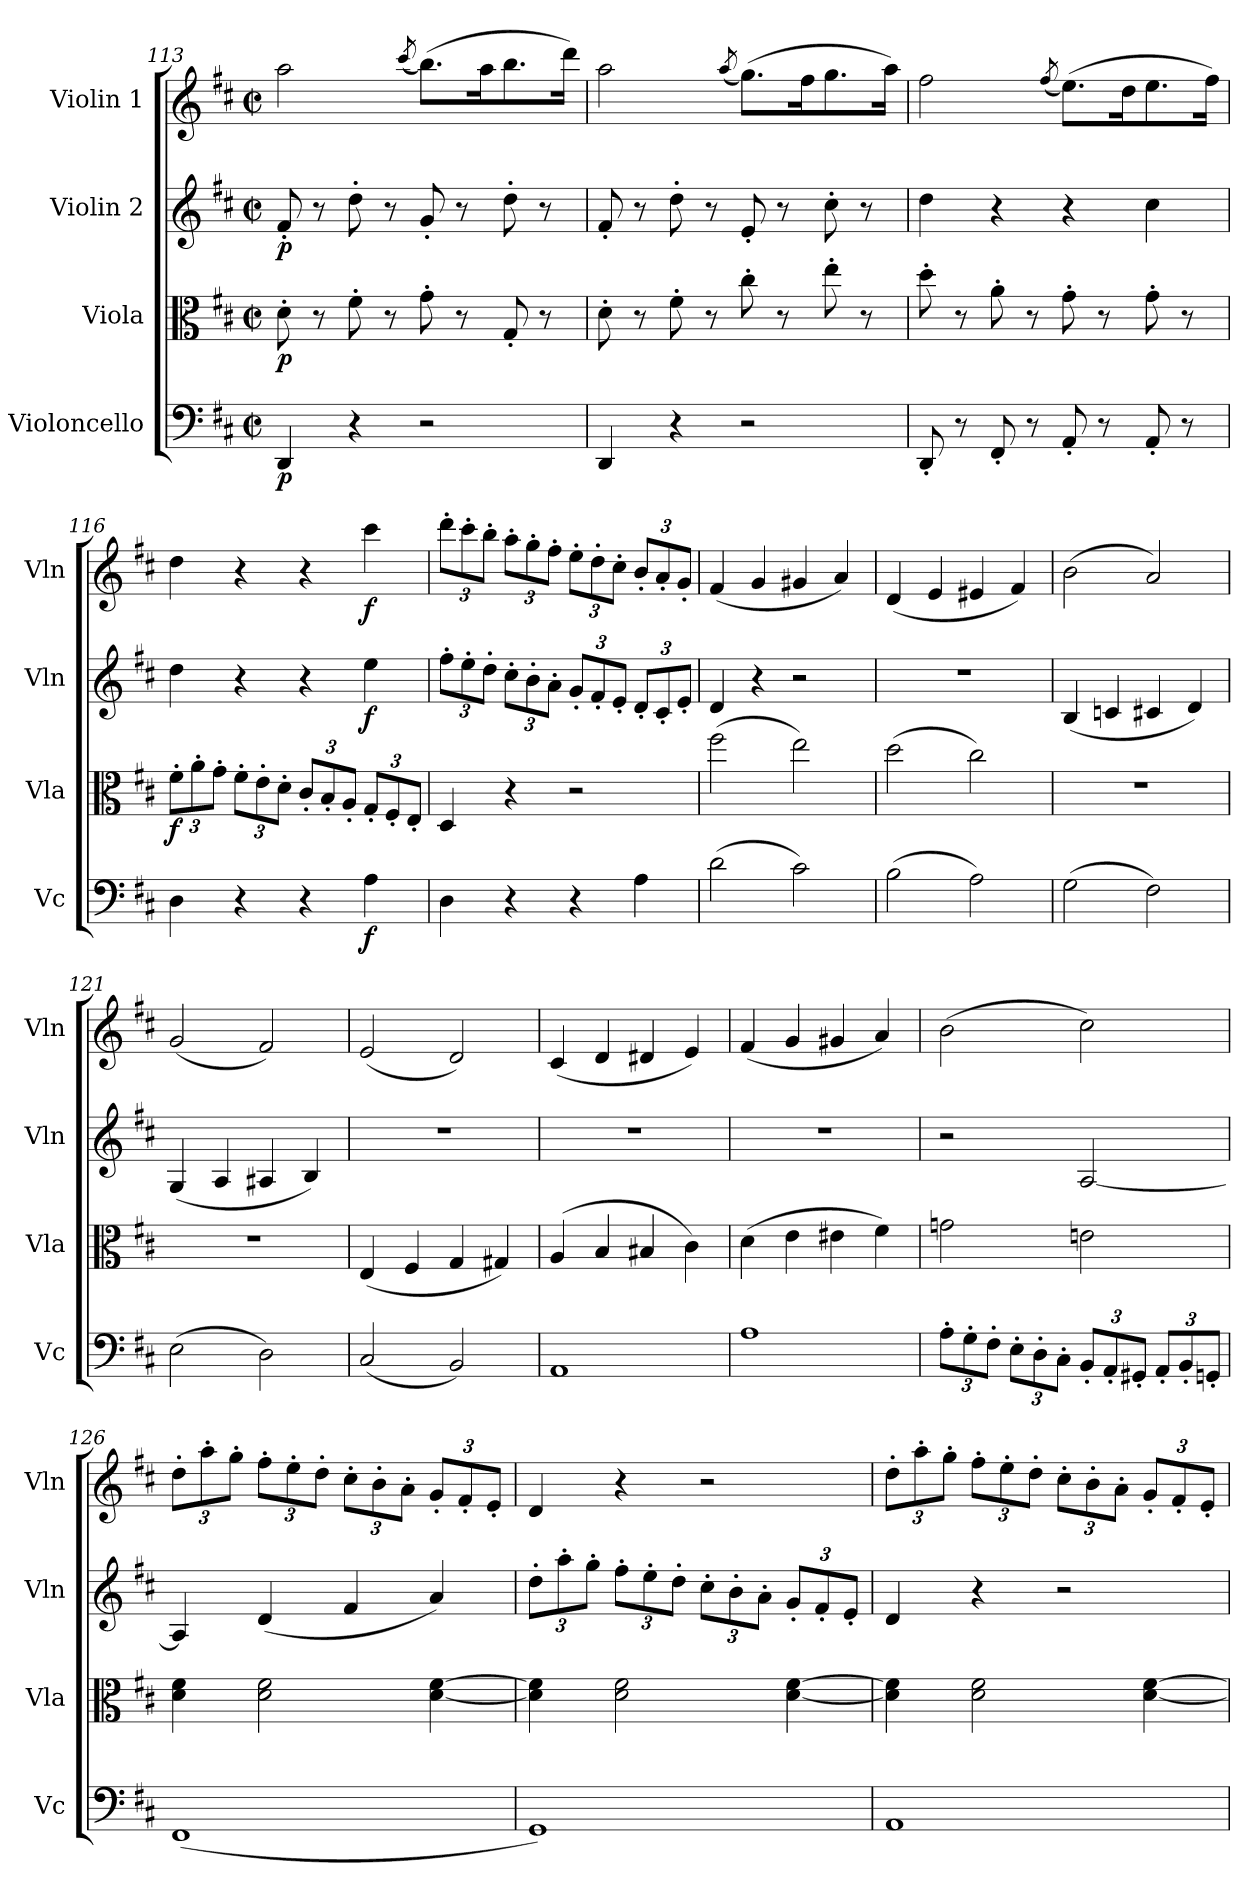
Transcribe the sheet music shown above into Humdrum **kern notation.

**kern	**dynam	**kern	**dynam	**kern	**dynam	**kern	**dynam
*part4	*part4	*part3	*part3	*part2	*part2	*part1	*part1
*staff4	*staff4	*staff3	*staff3	*staff2	*staff2	*staff1	*staff1
*I"Violoncello	*	*I"Viola	*	*I"Violin 2	*	*I"Violin 1	*
*I'Vc	*	*I'Vla	*	*I'Vln	*	*I'Vln	*
*clefF4	*	*clefC3	*	*clefG2	*	*clefG2	*
*k[f#c#]	*	*k[f#c#]	*	*k[f#c#]	*	*k[f#c#]	*
*M2/2	*	*M2/2	*	*M2/2	*	*M2/2	*
*met(c|)	*	*met(c|)	*	*met(c|)	*	*met(c|)	*
=113	=113	=113	=113	=113	=113	=113	=113
!	!LO:DY:b	!	!LO:DY:b	!	!LO:DY:b	!	!
4DD/	p	8d'\	p	8f#'/	p	2aa\	.
.	.	8r	.	8r	.	.	.
4r	.	8f#'\	.	8dd'\	.	.	.
.	.	8r	.	8r	.	.	.
.	.	.	.	.	.	(8qccc#/	.
2r	.	8g'\	.	8g'/	.	(8.bb\L)	.
.	.	8r	.	8r	.	.	.
.	.	.	.	.	.	16aa\K	.
.	.	8G'/	.	8dd'\	.	8.bb\	.
.	.	8r	.	8r	.	.	.
.	.	.	.	.	.	16ddd\Jk)	.
=114	=114	=114	=114	=114	=114	=114	=114
4DD/	.	8d'\	.	8f#'/	.	2aa\	.
.	.	8r	.	8r	.	.	.
4r	.	8f#'\	.	8dd'\	.	.	.
.	.	8r	.	8r	.	.	.
.	.	.	.	.	.	(8qaa/	.
2r	.	8cc#'\	.	8e'/	.	(8.gg\L)	.
.	.	8r	.	8r	.	.	.
.	.	.	.	.	.	16ff#\K	.
.	.	8ee'\	.	8cc#'\	.	8.gg\	.
.	.	8r	.	8r	.	.	.
.	.	.	.	.	.	16aa\Jk)	.
=115	=115	=115	=115	=115	=115	=115	=115
8DD'/	.	8dd'\	.	4dd\	.	2ff#\	.
8r	.	8r	.	.	.	.	.
8FF#'/	.	8a'\	.	4r	.	.	.
8r	.	8r	.	.	.	.	.
.	.	.	.	.	.	(8qff#/	.
8AA'/	.	8g'\	.	4r	.	(8.ee\L)	.
8r	.	8r	.	.	.	.	.
.	.	.	.	.	.	16dd\K	.
8AA'/	.	8g'\	.	4cc#\	.	8.ee\	.
8r	.	8r	.	.	.	.	.
.	.	.	.	.	.	16ff#\Jk)	.
!!LO:LB:g=z
=116	=116	=116	=116	=116	=116	=116	=116
!	!	!	!LO:DY:b	!	!	!	!
4D\	.	12f#'\L	f	4dd\	.	4dd\	.
.	.	12a'\	.	.	.	.	.
.	.	12g'\J	.	.	.	.	.
*	*	*Xbrackettup	*	*	*	*	*
4r	.	12f#'\L	.	4r	.	4r	.
.	.	12e'\	.	.	.	.	.
.	.	12d'\J	.	.	.	.	.
4r	.	12c#'/L	.	4r	.	4r	.
.	.	12B'/	.	.	.	.	.
.	.	12A'/J	.	.	.	.	.
!	!LO:DY:b	!	!	!	!LO:DY:b	!	!LO:DY:b
4A\	f	12G'/L	.	4ee\	f	4ccc#\	f
.	.	12F#'/	.	.	.	.	.
.	.	12E'/J	.	.	.	.	.
=117	=117	=117	=117	=117	=117	=117	=117
4D\	.	4D/	.	12ff#'\L	.	12ddd'\L	.
.	.	.	.	12ee'\	.	12ccc#'\	.
.	.	.	.	12dd'\J	.	12bb'\J	.
*	*	*	*	*Xbrackettup	*	*Xbrackettup	*
4r	.	4r	.	12cc#'\L	.	12aa'\L	.
.	.	.	.	12b'\	.	12gg'\	.
.	.	.	.	12a'\J	.	12ff#'\J	.
4r	.	2r	.	12g'/L	.	12ee'\L	.
.	.	.	.	12f#'/	.	12dd'\	.
.	.	.	.	12e'/J	.	12cc#'\J	.
4A\	.	.	.	12d'/L	.	12b'/L	.
.	.	.	.	12c#'/	.	12a'/	.
.	.	.	.	12e'/J	.	12g'/J	.
=118	=118	=118	=118	=118	=118	=118	=118
(2d\	.	(2ff#\	.	4d/	.	(4f#/	.
.	.	.	.	4r	.	4g/	.
2c#\)	.	2ee\)	.	2r	.	4g#X/	.
.	.	.	.	.	.	4a/)	.
=119	=119	=119	=119	=119	=119	=119	=119
(2B\	.	(2dd\	.	1r	.	(4d/	.
.	.	.	.	.	.	4e/	.
2A\)	.	2cc#\)	.	.	.	4e#X/	.
.	.	.	.	.	.	4f#/)	.
!!LO:LB:g=z
=120	=120	=120	=120	=120	=120	=120	=120
(2G\	.	1r	.	(4B/	.	(2b\	.
.	.	.	.	4cn/	.	.	.
2F#\)	.	.	.	4c#X/	.	2a/)	.
.	.	.	.	4d/)	.	.	.
=121	=121	=121	=121	=121	=121	=121	=121
(2E\	.	1r	.	(4G/	.	(2g/	.
.	.	.	.	4A/	.	.	.
2D\)	.	.	.	4A#X/	.	2f#/)	.
.	.	.	.	4B/)	.	.	.
!!LO:LB:g=z
=122	=122	=122	=122	=122	=122	=122	=122
(2C#/	.	(4E/	.	1r	.	(2e/	.
.	.	4F#/	.	.	.	.	.
2BB/)	.	4G/	.	.	.	2d/)	.
.	.	4G#X/)	.	.	.	.	.
=123	=123	=123	=123	=123	=123	=123	=123
1AA	.	(4A/	.	1r	.	(4c#/	.
.	.	4B/	.	.	.	4d/	.
.	.	4B#X/	.	.	.	4d#X/	.
.	.	4c#\)	.	.	.	4e/)	.
=124	=124	=124	=124	=124	=124	=124	=124
1A	.	(4d\	.	1r	.	(4f#/	.
.	.	4e\	.	.	.	4g/	.
.	.	4e#X\	.	.	.	4g#X/	.
.	.	4f#\)	.	.	.	4a/)	.
=125	=125	=125	=125	=125	=125	=125	=125
12A'\L	.	2gn\	.	2r	.	(2b\	.
12G'\	.	.	.	.	.	.	.
12F#'\J	.	.	.	.	.	.	.
*Xbrackettup	*	*	*	*	*	*	*
12E'\L	.	.	.	.	.	.	.
12D'\	.	.	.	.	.	.	.
12C#'\J	.	.	.	.	.	.	.
12BB'/L	.	2en\	.	[2A/	.	2cc#\)	.
12AA'/	.	.	.	.	.	.	.
12GG#X'/J	.	.	.	.	.	.	.
12AA'/L	.	.	.	.	.	.	.
12BB'/	.	.	.	.	.	.	.
12GGn'/J	.	.	.	.	.	.	.
!!LO:PB:g=z
=126	=126	=126	=126	=126	=126	=126	=126
*	*	*	*	*	*	*brackettup	*
(1FF#	.	4d\ 4f#\	.	4A/]	.	12dd'\L	.
.	.	.	.	.	.	12aa'\	.
.	.	.	.	.	.	12gg'\J	.
*	*	*	*	*	*	*Xbrackettup	*
.	.	2d\ 2f#\	.	(4d/	.	12ff#'\L	.
.	.	.	.	.	.	12ee'\	.
.	.	.	.	.	.	12dd'\J	.
.	.	.	.	4f#/	.	12cc#'\L	.
.	.	.	.	.	.	12b'\	.
.	.	.	.	.	.	12a'\J	.
.	.	[4d\ [4f#\	.	4a/)	.	12g'/L	.
.	.	.	.	.	.	12f#'/	.
.	.	.	.	.	.	12e'/J	.
!!LO:LB:g=z
=127	=127	=127	=127	=127	=127	=127	=127
*	*	*	*	*brackettup	*	*	*
1GG)	.	4d\] 4f#\]	.	12dd'\L	.	4d/	.
.	.	.	.	12aa'\	.	.	.
.	.	.	.	12gg'\J	.	.	.
*	*	*	*	*Xbrackettup	*	*	*
.	.	2d\ 2f#\	.	12ff#'\L	.	4r	.
.	.	.	.	12ee'\	.	.	.
.	.	.	.	12dd'\J	.	.	.
.	.	.	.	12cc#'\L	.	2r	.
.	.	.	.	12b'\	.	.	.
.	.	.	.	12a'\J	.	.	.
.	.	[4d\ [4f#\	.	12g'/L	.	.	.
.	.	.	.	12f#'/	.	.	.
.	.	.	.	12e'/J	.	.	.
=128	=128	=128	=128	=128	=128	=128	=128
*	*	*	*	*	*	*brackettup	*
1AA	.	4d\] 4f#\]	.	4d/	.	12dd'\L	.
.	.	.	.	.	.	12aa'\	.
.	.	.	.	.	.	12gg'\J	.
*	*	*	*	*	*	*Xbrackettup	*
.	.	2d\ 2f#\	.	4r	.	12ff#'\L	.
.	.	.	.	.	.	12ee'\	.
.	.	.	.	.	.	12dd'\J	.
.	.	.	.	2r	.	12cc#'\L	.
.	.	.	.	.	.	12b'\	.
.	.	.	.	.	.	12a'\J	.
.	.	[4d\ [4f#\	.	.	.	12g'/L	.
.	.	.	.	.	.	12f#'/	.
.	.	.	.	.	.	12e'/J	.
=	=	=	=	=	=	=	=
*-	*-	*-	*-	*-	*-	*-	*-
